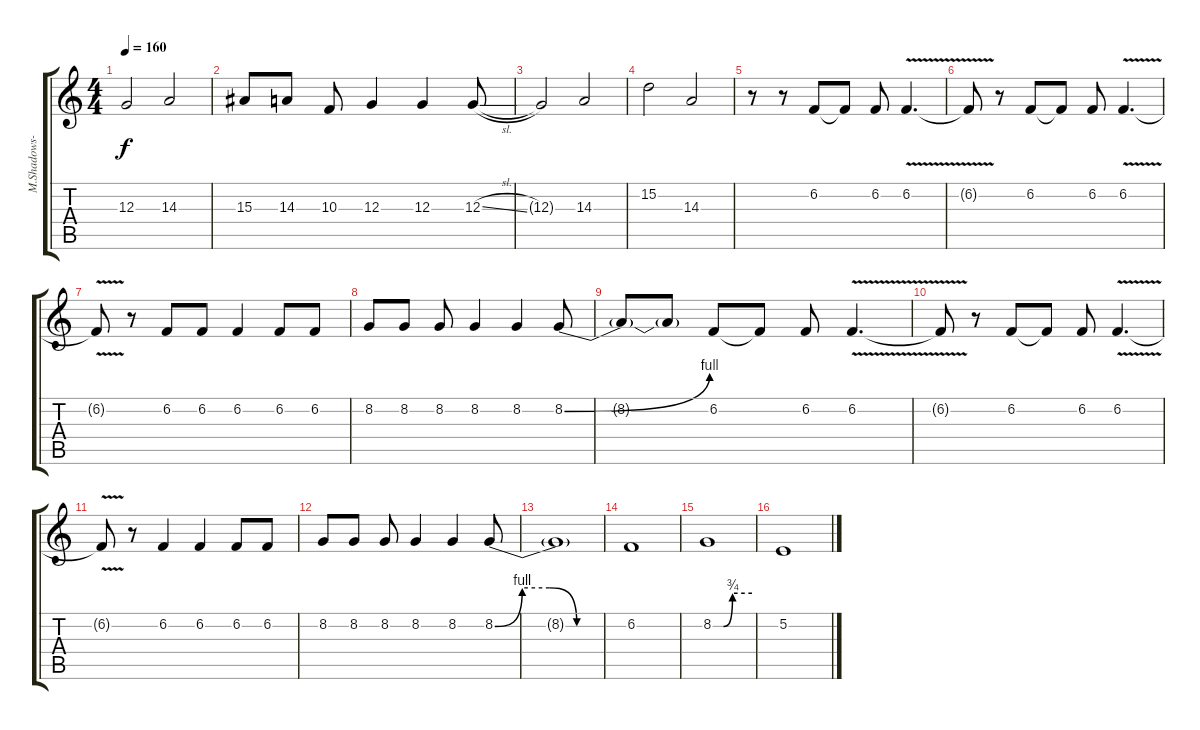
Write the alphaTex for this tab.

\track ("M.Shadows-Vocals" "M.Shadows-") {instrument clarinet}
\staff {score tabs}
\tuning (E4 B3 G3 D3 A2 E2) {hide}
\ts (4 4)
\tempo 160
\clef g2
\ks c
12.3.2{dy f} 14.3.2 |
15.3.8 14.3.8 10.3.8 12.3.4 12.3.4 12.3{sl}.8 |
12.3{t}.2 14.3.2 |
15.2.2 14.3.2 |
r.8 r.8 6.2.8 6.2{t}.8 6.2.8 6.2{v}.4{d} |
6.2{t}.8 r.8 6.2.8 6.2{t}.8 6.2.8 6.2{v}.4{d} |
6.2{t}.8 r.8 6.2.8 6.2.8 6.2.4 6.2.8 6.2.8 |
8.2.8 8.2.8 8.2.8 8.2.4 8.2.4 8.2{be (bend 0 0 60 4)}.8 |
8.2{t}.8 8.2{t}.8 6.2.8 6.2{t}.8 6.2.8 6.2{v}.4{d} |
6.2{t}.8 r.8 6.2.8 6.2{t}.8 6.2.8 6.2{v}.4{d} |
6.2{t}.8 r.8 6.2.4 6.2.4 6.2.8 6.2.8 |
8.2.8 8.2.8 8.2.8 8.2.4 8.2.4 8.2{be (custom 0 0 15 4 30 4 45 0 60 0)}.8 |
8.2{t}.1 |
6.2.1{volume 11} |
8.2{be (custom 0 0 16 0 30 3 60 3)}.1 |
5.2.1
